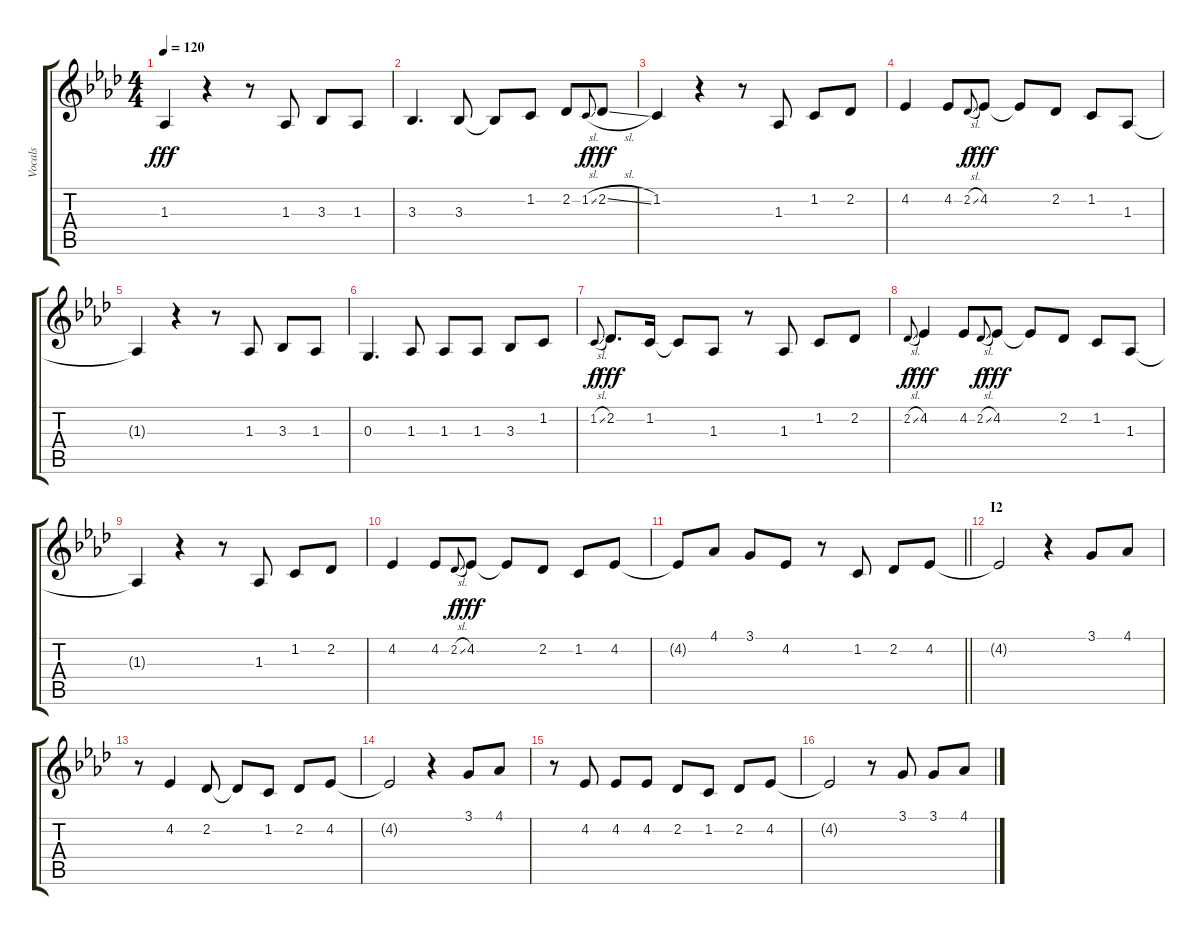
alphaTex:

\track ("Vocals" "Vocals") {instrument voiceoohs}
\staff {score tabs}
\tuning (E4 B3 G3 D3 A2 E2) {hide}
\ts (4 4)
\tempo 120
\clef g2
\ks ab
1.3{t}.4{dy fff} r.4 r.8 1.3.8 3.3.8 1.3.8 |
3.3.4{d} 3.3.8 3.3{t}.8 1.2.8 2.2.8 1.2{sl}.8{gr onbeat dy f} 2.2{sl}.8{dy fff} |
1.2.4 r.4 r.8 1.3.8 1.2.8 2.2.8 |
4.2.4 4.2.8 2.2{sl}.8{gr onbeat dy f} 4.2.8{dy fff} 4.2{t}.8 2.2.8 1.2.8 1.3.8 |
1.3{t}.4 r.4 r.8 1.3.8 3.3.8 1.3.8 |
0.3.4{d} 1.3.8 1.3.8 1.3.8 3.3.8 1.2.8 |
1.2{sl}.8{gr onbeat dy f} 2.2.8{d dy fff} 1.2.16 1.2{t}.8 1.3.8 r.8 1.3.8 1.2.8 2.2.8 |
2.2{sl}.8{gr onbeat dy f} 4.2.4{dy fff} 4.2.8 2.2{sl}.8{gr onbeat dy f} 4.2.8{dy fff} 4.2{t}.8 2.2.8 1.2.8 1.3.8 |
1.3{t}.4 r.4 r.8 1.3.8 1.2.8 2.2.8 |
4.2.4 4.2.8 2.2{sl}.8{gr onbeat dy f} 4.2.8{dy fff} 4.2{t}.8 2.2.8 1.2.8 4.2.8 |
\barLineRight lightlight
4.2{t}.8 4.1.8 3.1.8 4.2.8 r.8 1.2.8 2.2.8 4.2.8 |
\section ("" "I2")
4.2{t}.2 r.4 3.1.8 4.1.8 |
r.8 4.2.4 2.2.8 2.2{t}.8 1.2.8 2.2.8 4.2.8 |
4.2{t}.2 r.4 3.1.8 4.1.8 |
r.8 4.2.8 4.2.8 4.2.8 2.2.8 1.2.8 2.2.8 4.2.8 |
4.2{t}.2 r.8 3.1.8 3.1.8 4.1.8
